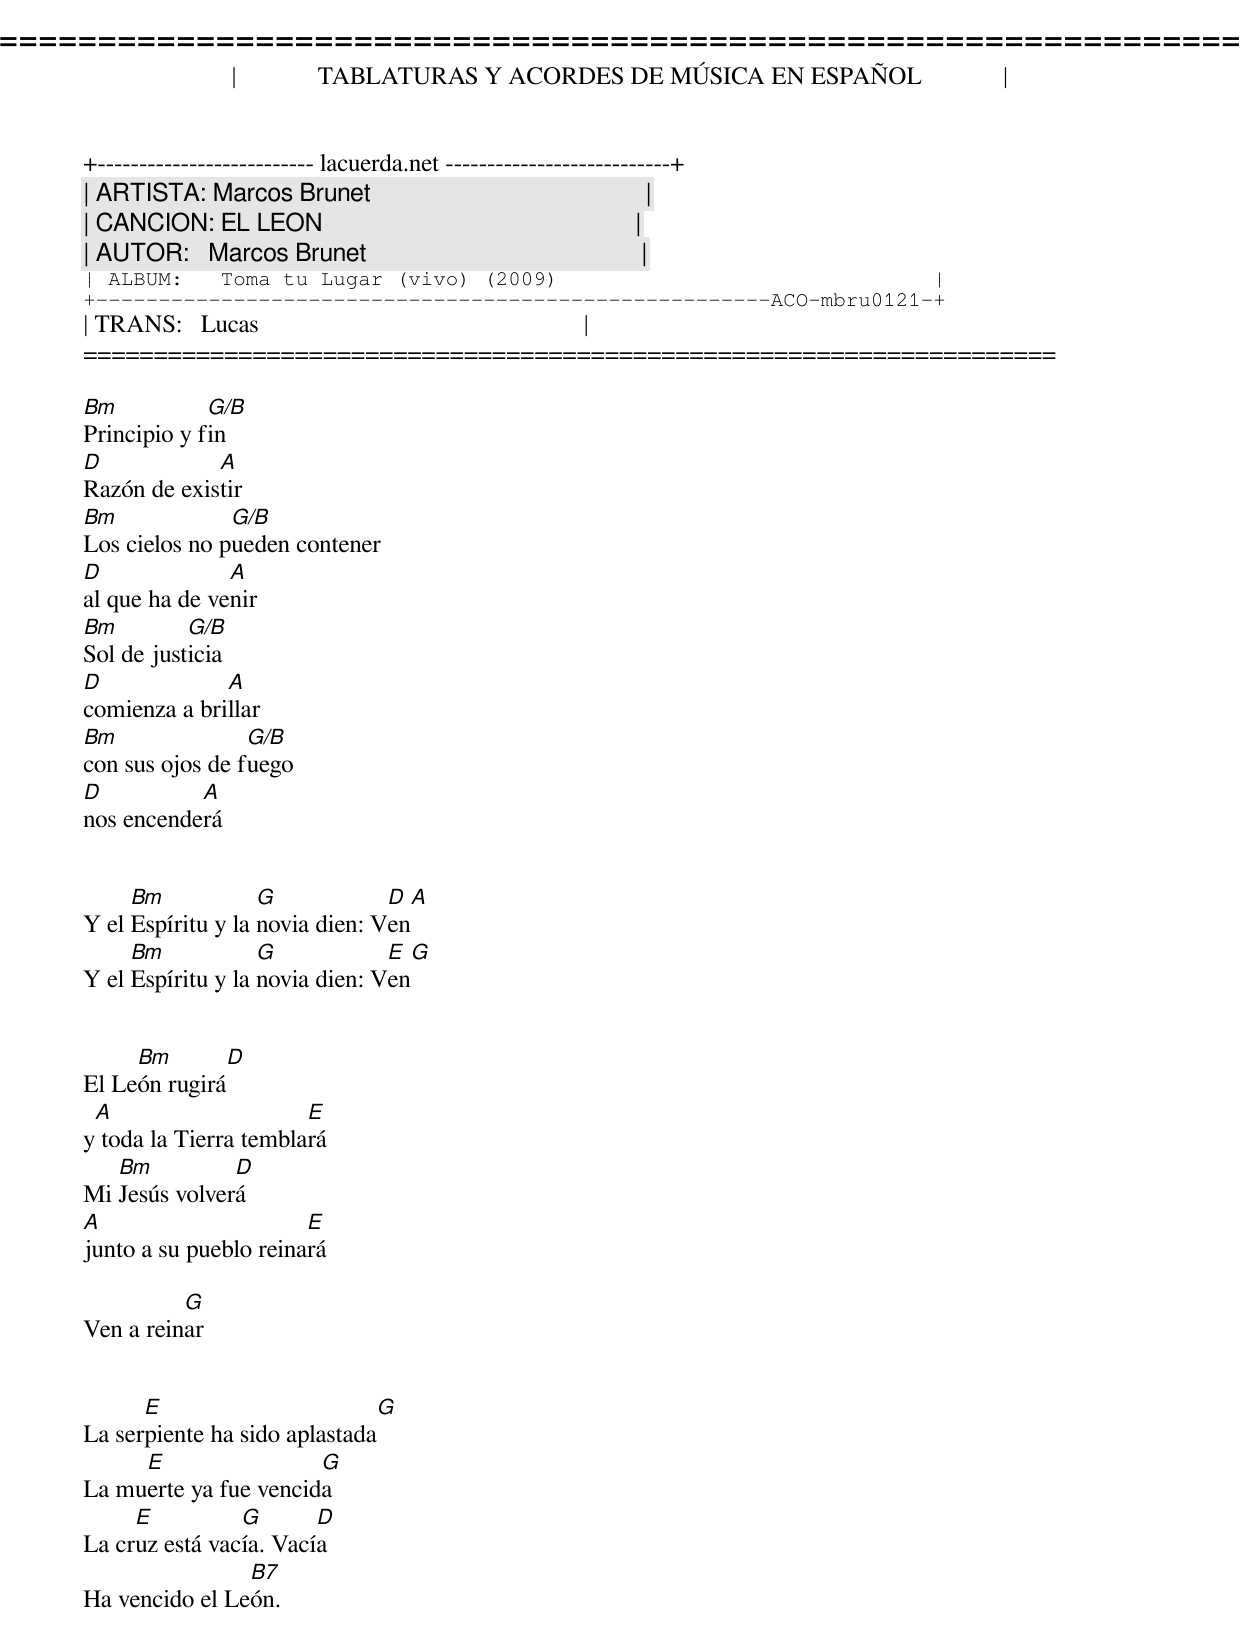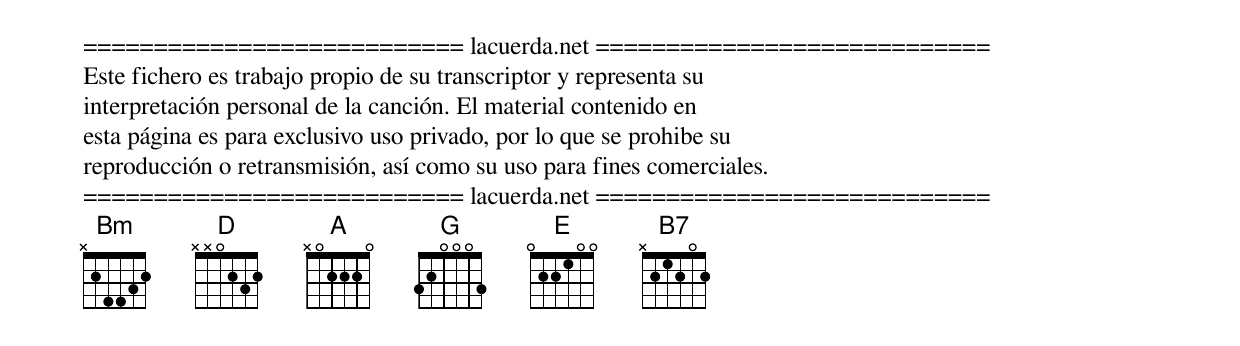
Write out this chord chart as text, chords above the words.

=====================================================================
|             TABLATURAS Y ACORDES DE MÚSICA EN ESPAÑOL             |
+-------------------------- lacuerda.net ---------------------------+
| ARTISTA: Marcos Brunet                                            |
| CANCION: EL LEON                                                  |
| AUTOR:   Marcos Brunet                                            |
| ALBUM:   Toma tu Lugar (vivo) (2009)                              |
+------------------------------------------------------ACO-mbru0121-+
| TRANS:   Lucas                                                    |
=====================================================================

Bm           G/B
Principio y fin
D            A
Razón de existir
Bm             G/B
Los cielos no pueden contener
D              A
al que ha de venir
Bm         G/B
Sol de justicia
D             A
comienza a brillar
Bm               G/B
con sus ojos de fuego
D          A
nos encenderá


     Bm            G            D    A
Y el Espíritu y la novia dien: Ven
     Bm            G            E    G
Y el Espíritu y la novia dien: Ven


     Bm       D
El León rugirá
 A                     E
y toda la Tierra temblará
   Bm          D
Mi Jesús volverá
A                      E
junto a su pueblo reinará

          G
Ven a reinar


      E                       G
La serpiente ha sido aplastada
     E                 G
La muerte ya fue vencida
     E          G       D
La cruz está vacía. Vacía
                B7
Ha vencido el León.


=========================== lacuerda.net ============================
Este fichero es trabajo propio de su transcriptor y representa su
interpretación personal de la canción. El material contenido en
esta página es para exclusivo uso privado, por lo que se prohibe su
reproducción o retransmisión, así como su uso para fines comerciales.
=========================== lacuerda.net ============================
